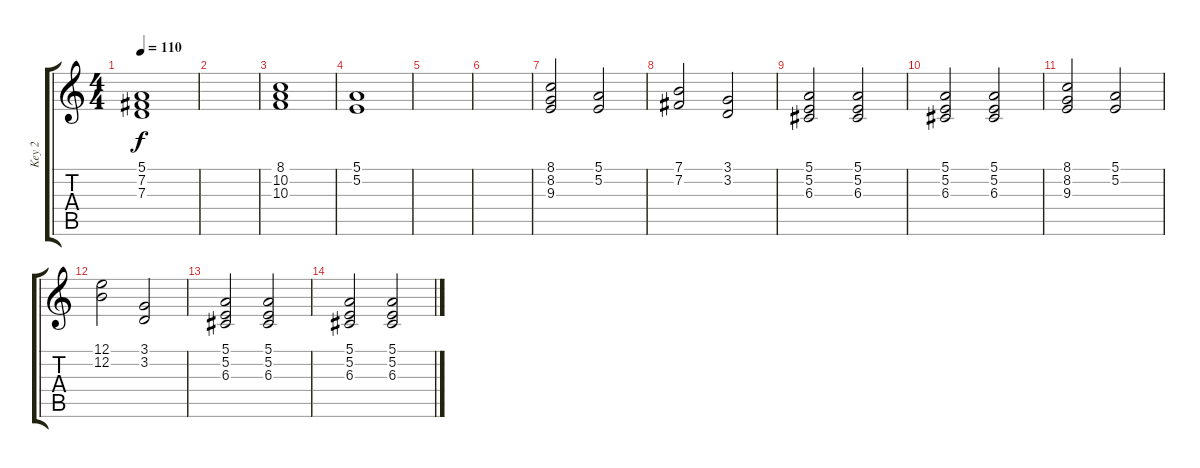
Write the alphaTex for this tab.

\track ("Key 2" "Key 2") {instrument electricgrandpiano}
\staff {score tabs}
\tuning (E4 B3 G3 D3 A2 E2) {hide}
\ts (4 4)
\tempo 110
\clef g2
\ks c
(5.1 7.2 7.3).1{dy f} |
|
(8.1 10.2 10.3).1 |
(5.1 5.2).1 |
|
|
(8.1 8.2 9.3).2 (5.1 5.2).2 |
(7.1 7.2).2 (3.1 3.2).2 |
(5.1 5.2 6.3).2 (5.1 5.2 6.3).2 |
(5.1 5.2 6.3).2 (5.1 5.2 6.3).2 |
(8.1 8.2 9.3).2 (5.1 5.2).2 |
(12.1 12.2).2 (3.1 3.2).2 |
(5.1 5.2 6.3).2 (5.1 5.2 6.3).2 |
(5.1 5.2 6.3).2 (5.1 5.2 6.3).2
